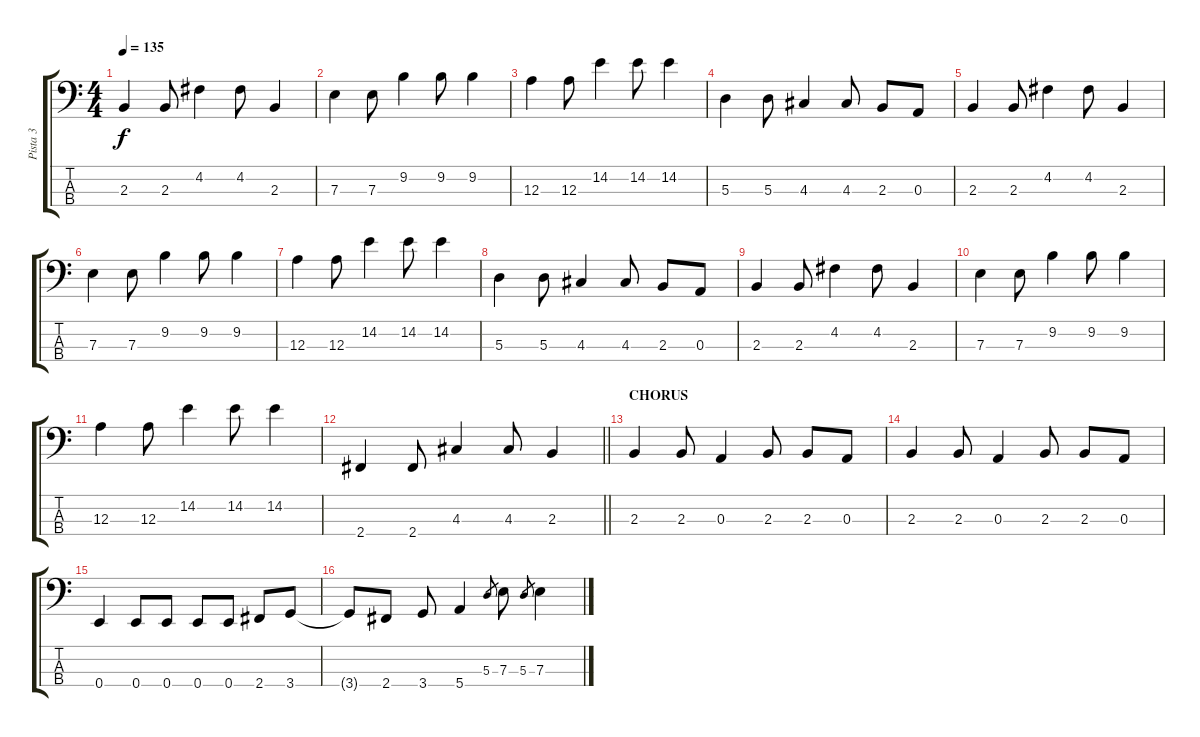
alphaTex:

\track ("Pista 3" "Pista 3") {instrument electricbassfinger}
\staff {score tabs}
\tuning (G2 D2 A1 E1) {hide}
\ts (4 4)
\tempo 135
\clef f4
\ks c
2.3.4{dy f} 2.3.8 4.2.4 4.2.8 2.3.4 |
7.3.4 7.3.8 9.2.4 9.2.8 9.2.4 |
12.3.4 12.3.8 14.2.4 14.2.8 14.2.4 |
5.3.4 5.3.8 4.3.4 4.3.8 2.3.8 0.3.8 |
2.3.4 2.3.8 4.2.4 4.2.8 2.3.4 |
7.3.4 7.3.8 9.2.4 9.2.8 9.2.4 |
12.3.4 12.3.8 14.2.4 14.2.8 14.2.4 |
5.3.4 5.3.8 4.3.4 4.3.8 2.3.8 0.3.8 |
2.3.4 2.3.8 4.2.4 4.2.8 2.3.4 |
7.3.4 7.3.8 9.2.4 9.2.8 9.2.4 |
12.3.4 12.3.8 14.2.4 14.2.8 14.2.4 |
\barLineRight lightlight
2.4.4 2.4.8 4.3.4 4.3.8 2.3.4 |
\section ("" "CHORUS")
2.3.4 2.3.8 0.3.4 2.3.8 2.3.8 0.3.8 |
2.3.4 2.3.8 0.3.4 2.3.8 2.3.8 0.3.8 |
0.4.4 0.4.8 0.4.8 0.4.8 0.4.8 2.4.8 3.4.8 |
3.4{t}.8 2.4.8 3.4.8 5.4.4 5.3.8{gr} 7.3.8 5.3.8{gr} 7.3.4
